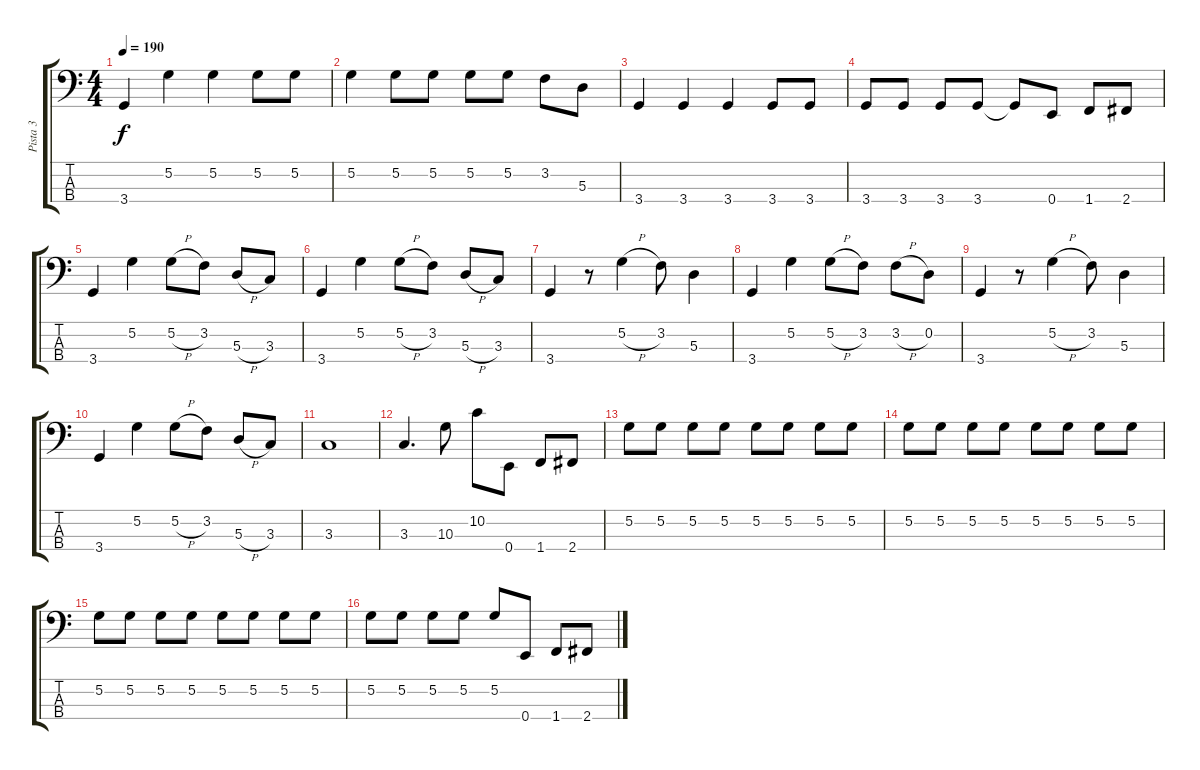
\track ("Pista 3" "Pista 3") {instrument electricbasspick}
\staff {score tabs}
\tuning (G2 D2 A1 E1) {hide}
\ts (4 4)
\tempo 190
\clef f4
\ks c
3.4.4{dy f} 5.2.4 5.2.4 5.2.8 5.2.8 |
5.2.4 5.2.8 5.2.8 5.2.8 5.2.8 3.2.8 5.3.8 |
3.4.4 3.4.4 3.4.4 3.4.8 3.4.8 |
3.4.8 3.4.8 3.4.8 3.4.8 3.4{t}.8 0.4.8 1.4.8 2.4.8 |
3.4.4 5.2.4 5.2{h}.8 3.2.8 5.3{h}.8 3.3.8 |
3.4.4 5.2.4 5.2{h}.8 3.2.8 5.3{h}.8 3.3.8 |
3.4.4 r.8 5.2{h}.4 3.2.8 5.3.4 |
3.4.4 5.2.4 5.2{h}.8 3.2.8 3.2{h}.8 0.2.8 |
3.4.4 r.8 5.2{h}.4 3.2.8 5.3.4 |
3.4.4 5.2.4 5.2{h}.8 3.2.8 5.3{h}.8 3.3.8 |
3.3.1 |
3.3.4{d} 10.3.8 10.2.8 0.4.8 1.4.8 2.4.8 |
5.2.8 5.2.8 5.2.8 5.2.8 5.2.8 5.2.8 5.2.8 5.2.8 |
5.2.8 5.2.8 5.2.8 5.2.8 5.2.8 5.2.8 5.2.8 5.2.8 |
5.2.8 5.2.8 5.2.8 5.2.8 5.2.8 5.2.8 5.2.8 5.2.8 |
5.2.8 5.2.8 5.2.8 5.2.8 5.2.8 0.4.8 1.4.8 2.4.8
